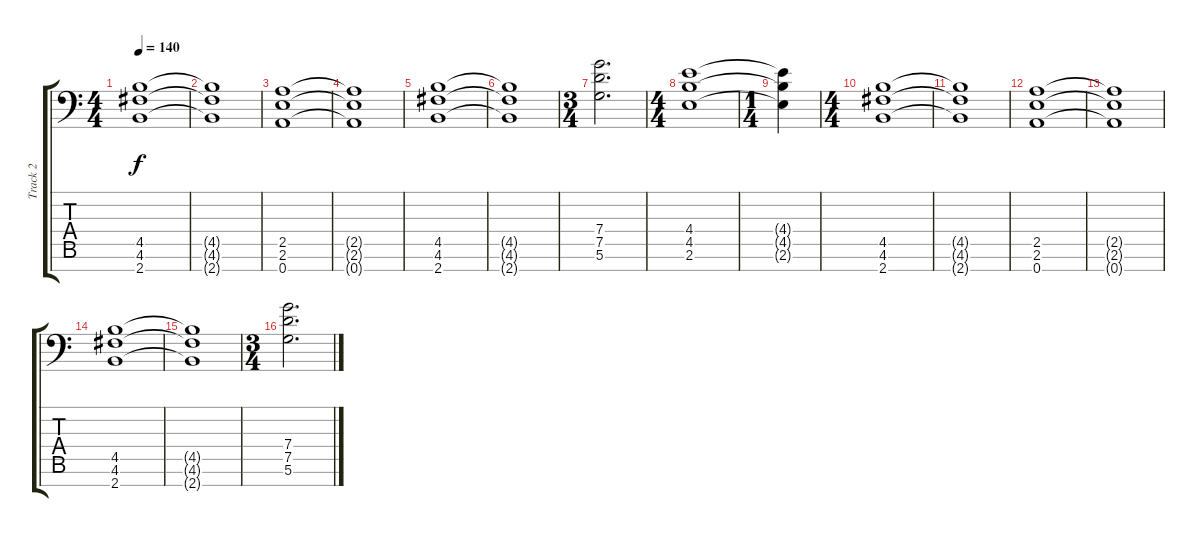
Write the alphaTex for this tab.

\track ("Track 2" "Track 2") {instrument distortionguitar}
\staff {score tabs}
\tuning (D4 A3 F3 C3 G2 D2 A1) {hide}
\ts (4 4)
\tempo 140
\clef f4
\ks c
(4.5 4.6 2.7).1{dy f} |
(4.5{t} 4.6{t} 2.7{t}).1 |
(2.5 2.6 0.7).1 |
(2.5{t} 2.6{t} 0.7{t}).1 |
(4.5 4.6 2.7).1 |
(4.5{t} 4.6{t} 2.7{t}).1 |
\ts (3 4)
(7.4 7.5 5.6).2{d} |
\ts (4 4)
(4.4 4.5 2.6).1 |
\ts (1 4)
(4.4{t} 4.5{t} 2.6{t}).4 |
\ts (4 4)
(4.5 4.6 2.7).1 |
(4.5{t} 4.6{t} 2.7{t}).1 |
(2.5 2.6 0.7).1 |
(2.5{t} 2.6{t} 0.7{t}).1 |
(4.5 4.6 2.7).1 |
(4.5{t} 4.6{t} 2.7{t}).1 |
\ts (3 4)
(7.4 7.5 5.6).2{d}
